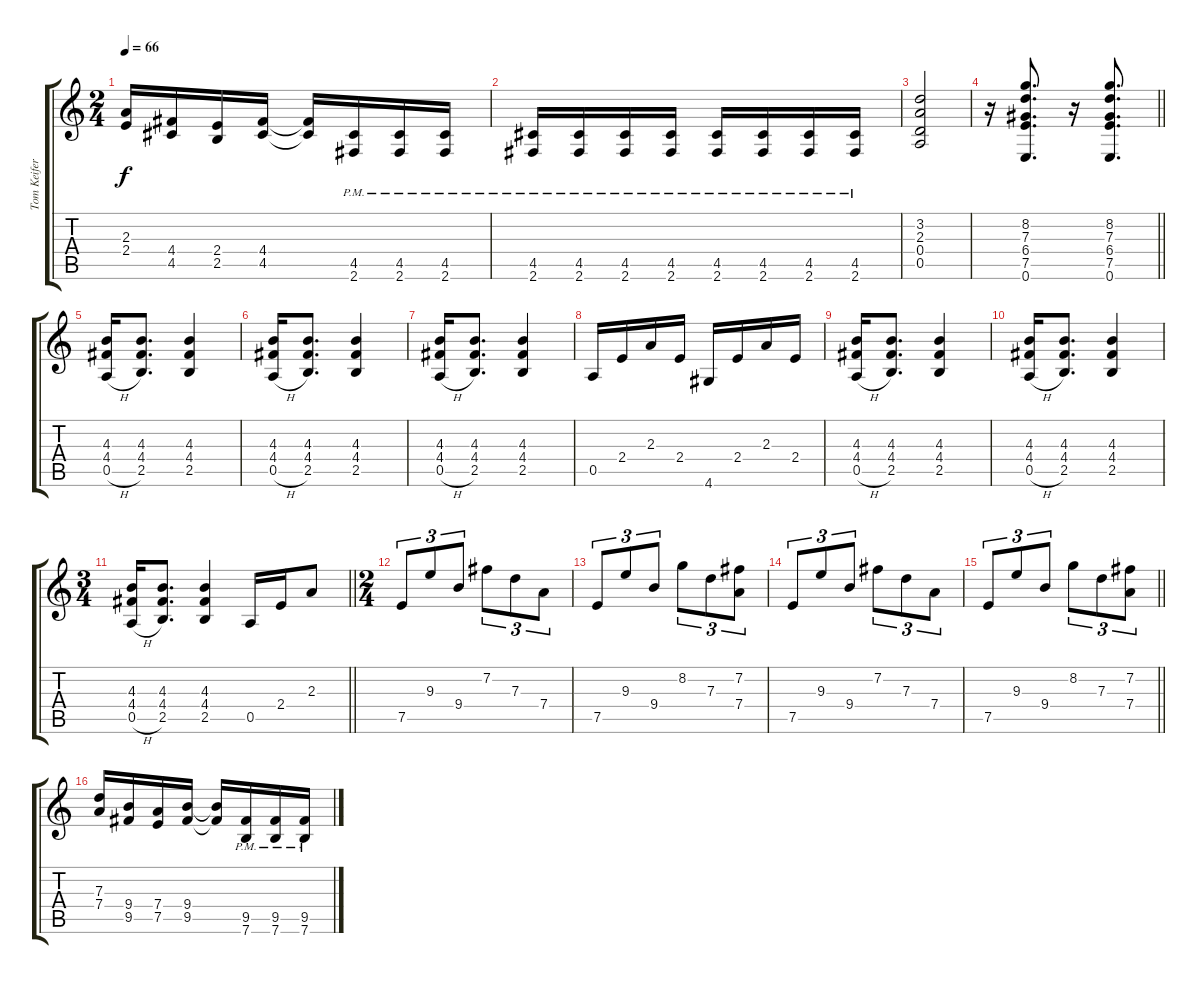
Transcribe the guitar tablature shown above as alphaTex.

\track ("Tom Keifer" "Tom Keifer") {instrument distortionguitar}
\staff {score tabs}
\tuning (E4 B3 G3 D3 A2 E2) {hide}
\ts (2 4)
\tempo 66
\clef g2
\ks c
(2.3 2.4).16{dy f} (4.4 4.5).16 (2.4 2.5).16 (4.4 4.5).16 (4.4{t} 4.5{t}).16 (4.5{pm} 2.6{pm}).16 (4.5{pm} 2.6{pm}).16 (4.5{pm} 2.6{pm}).16 |
(4.5{pm} 2.6{pm}).16 (4.5{pm} 2.6{pm}).16 (4.5{pm} 2.6{pm}).16 (4.5{pm} 2.6{pm}).16 (4.5{pm} 2.6{pm}).16 (4.5{pm} 2.6{pm}).16 (4.5{pm} 2.6{pm}).16 (4.5{pm} 2.6{pm}).16 |
(3.2 2.3 0.4 0.5).2 |
\barLineRight lightlight
r.16 (8.2 7.3 6.4 7.5 0.6).8{d} r.16 (8.2 7.3 6.4 7.5 0.6).8{d} |
(4.3 4.4 0.5{h}).16 (4.3 4.4 2.5).8{d} (4.3 4.4 2.5).4 |
(4.3 4.4 0.5{h}).16 (4.3 4.4 2.5).8{d} (4.3 4.4 2.5).4 |
(4.3 4.4 0.5{h}).16 (4.3 4.4 2.5).8{d} (4.3 4.4 2.5).4 |
0.5.16 2.4.16 2.3.16 2.4.16 4.6.16 2.4.16 2.3.16 2.4.16 |
(4.3 4.4 0.5{h}).16 (4.3 4.4 2.5).8{d} (4.3 4.4 2.5).4 |
(4.3 4.4 0.5{h}).16 (4.3 4.4 2.5).8{d} (4.3 4.4 2.5).4 |
\ts (3 4)
\barLineRight lightlight
(4.3 4.4 0.5{h}).16 (4.3 4.4 2.5).8{d} (4.3 4.4 2.5).4 0.5.16 2.4.16 2.3.8 |
\ts (2 4)
7.5.8{tu (3 2)} 9.3.8{tu (3 2)} 9.4.8{tu (3 2)} 7.2.8{tu (3 2)} 7.3.8{tu (3 2)} 7.4.8{tu (3 2)} |
7.5.8{tu (3 2)} 9.3.8{tu (3 2)} 9.4.8{tu (3 2)} 8.2.8{tu (3 2)} 7.3.8{tu (3 2)} (7.2 7.4).8{tu (3 2)} |
7.5.8{tu (3 2)} 9.3.8{tu (3 2)} 9.4.8{tu (3 2)} 7.2.8{tu (3 2)} 7.3.8{tu (3 2)} 7.4.8{tu (3 2)} |
\barLineRight lightlight
7.5.8{tu (3 2)} 9.3.8{tu (3 2)} 9.4.8{tu (3 2)} 8.2.8{tu (3 2)} 7.3.8{tu (3 2)} (7.2 7.4).8{tu (3 2)} |
(7.3 7.4).16 (9.4 9.5).16 (7.4 7.5).16 (9.4 9.5).16 (9.4{t} 9.5{t}).16 (9.5{pm} 7.6{pm}).16 (9.5{pm} 7.6{pm}).16 (9.5{pm} 7.6{pm}).16
